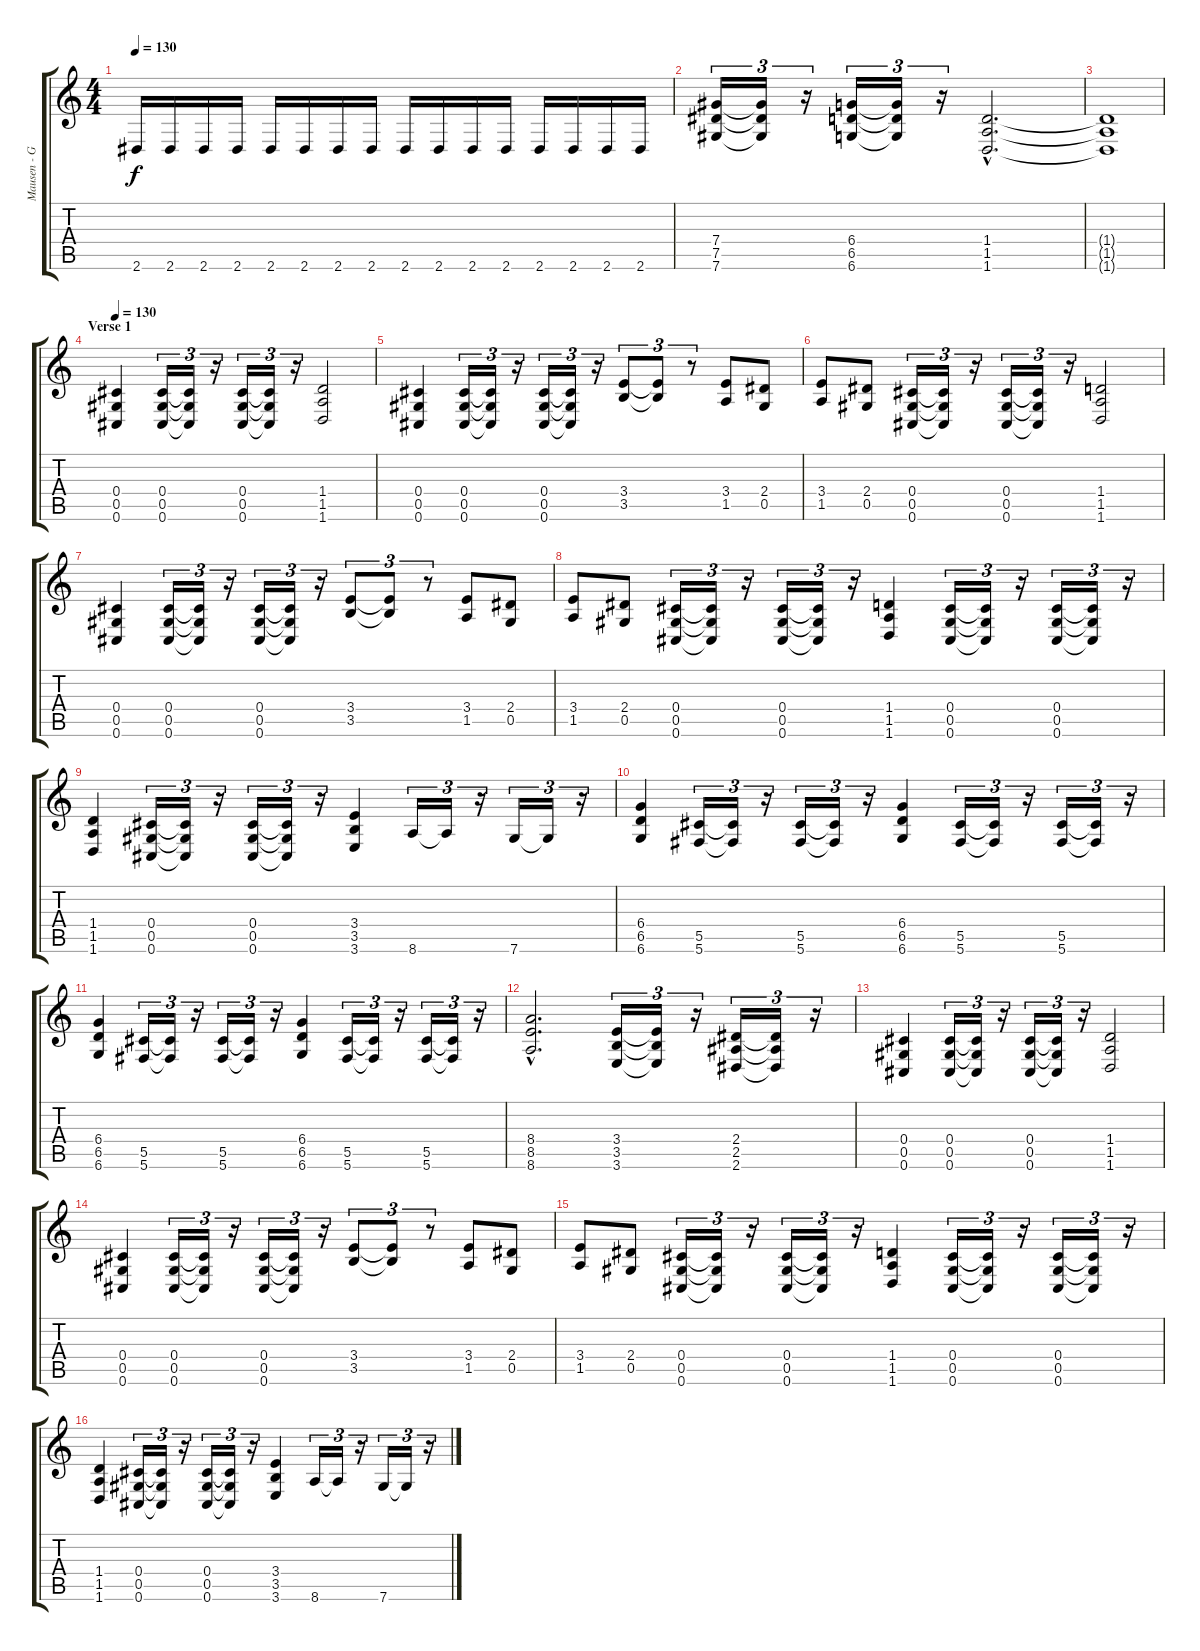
\track ("Mausen - Guitar" "Mausen - G") {instrument overdrivenguitar}
\staff {score tabs}
\tuning (Eb4 Bb3 Gb3 Db3 Ab2 Db2) {hide}
\ts (4 4)
\tempo 130
\clef g2
\ks c
2.6.16{dy f} 2.6.16 2.6.16 2.6.16 2.6.16 2.6.16 2.6.16 2.6.16 2.6.16 2.6.16 2.6.16 2.6.16 2.6.16 2.6.16 2.6.16 2.6.16 |
(7.4 7.5 7.6).16{tu (3 2)} (7.4{t} 7.5{t} 7.6{t}).16{tu (3 2)} r.16{tu (3 2)} (6.4 6.5 6.6).16{tu (3 2)} (6.4{t} 6.5{t} 6.6{t}).16{tu (3 2)} r.16{tu (3 2)} (1.4{hac} 1.5{hac} 1.6{hac}).2{d} |
(1.4{t} 1.5{t} 1.6{t}).1 |
\section ("" "Verse 1")
\tempo 130
(0.4 0.5 0.6).4{volume 12 balance 12 instrument overdrivenguitar} (0.4 0.5 0.6).16{tu (3 2)} (0.4{t} 0.5{t} 0.6{t}).16{tu (3 2)} r.16{tu (3 2)} (0.4 0.5 0.6).16{tu (3 2)} (0.4{t} 0.5{t} 0.6{t}).16{tu (3 2)} r.16{tu (3 2)} (1.4 1.5 1.6).2 |
(0.4 0.5 0.6).4 (0.4 0.5 0.6).16{tu (3 2)} (0.4{t} 0.5{t} 0.6{t}).16{tu (3 2)} r.16{tu (3 2)} (0.4 0.5 0.6).16{tu (3 2)} (0.4{t} 0.5{t} 0.6{t}).16{tu (3 2)} r.16{tu (3 2)} (3.4 3.5).8{tu (3 2)} (3.4{t} 3.5{t}).8{tu (3 2)} r.8{tu (3 2)} (3.4 1.5).8 (2.4 0.5).8 |
(3.4 1.5).8 (2.4 0.5).8 (0.4 0.5 0.6).16{tu (3 2)} (0.4{t} 0.5{t} 0.6{t}).16{tu (3 2)} r.16{tu (3 2)} (0.4 0.5 0.6).16{tu (3 2)} (0.4{t} 0.5{t} 0.6{t}).16{tu (3 2)} r.16{tu (3 2)} (1.4 1.5 1.6).2 |
(0.4 0.5 0.6).4 (0.4 0.5 0.6).16{tu (3 2)} (0.4{t} 0.5{t} 0.6{t}).16{tu (3 2)} r.16{tu (3 2)} (0.4 0.5 0.6).16{tu (3 2)} (0.4{t} 0.5{t} 0.6{t}).16{tu (3 2)} r.16{tu (3 2)} (3.4 3.5).8{tu (3 2)} (3.4{t} 3.5{t}).8{tu (3 2)} r.8{tu (3 2)} (3.4 1.5).8 (2.4 0.5).8 |
(3.4 1.5).8 (2.4 0.5).8 (0.4 0.5 0.6).16{tu (3 2)} (0.4{t} 0.5{t} 0.6{t}).16{tu (3 2)} r.16{tu (3 2)} (0.4 0.5 0.6).16{tu (3 2)} (0.4{t} 0.5{t} 0.6{t}).16{tu (3 2)} r.16{tu (3 2)} (1.4 1.5 1.6).4 (0.4 0.5 0.6).16{tu (3 2)} (0.4{t} 0.5{t} 0.6{t}).16{tu (3 2)} r.16{tu (3 2)} (0.4 0.5 0.6).16{tu (3 2)} (0.4{t} 0.5{t} 0.6{t}).16{tu (3 2)} r.16{tu (3 2)} |
(1.4 1.5 1.6).4 (0.4 0.5 0.6).16{tu (3 2)} (0.4{t} 0.5{t} 0.6{t}).16{tu (3 2)} r.16{tu (3 2)} (0.4 0.5 0.6).16{tu (3 2)} (0.4{t} 0.5{t} 0.6{t}).16{tu (3 2)} r.16{tu (3 2)} (3.4 3.5 3.6).4 8.6.16{tu (3 2)} 8.6{t}.16{tu (3 2)} r.16{tu (3 2)} 7.6.16{tu (3 2)} 7.6{t}.16{tu (3 2)} r.16{tu (3 2)} |
(6.4 6.5 6.6).4 (5.5 5.6).16{tu (3 2)} (5.5{t} 5.6{t}).16{tu (3 2)} r.16{tu (3 2)} (5.5 5.6).16{tu (3 2)} (5.5{t} 5.6{t}).16{tu (3 2)} r.16{tu (3 2)} (6.4 6.5 6.6).4 (5.5 5.6).16{tu (3 2)} (5.5{t} 5.6{t}).16{tu (3 2)} r.16{tu (3 2)} (5.5 5.6).16{tu (3 2)} (5.5{t} 5.6{t}).16{tu (3 2)} r.16{tu (3 2)} |
(6.4 6.5 6.6).4 (5.5 5.6).16{tu (3 2)} (5.5{t} 5.6{t}).16{tu (3 2)} r.16{tu (3 2)} (5.5 5.6).16{tu (3 2)} (5.5{t} 5.6{t}).16{tu (3 2)} r.16{tu (3 2)} (6.4 6.5 6.6).4 (5.5 5.6).16{tu (3 2)} (5.5{t} 5.6{t}).16{tu (3 2)} r.16{tu (3 2)} (5.5 5.6).16{tu (3 2)} (5.5{t} 5.6{t}).16{tu (3 2)} r.16{tu (3 2)} |
(8.4{hac} 8.5{hac} 8.6{hac}).2{d} (3.4 3.5 3.6).16{tu (3 2)} (3.4{t} 3.5{t} 3.6{t}).16{tu (3 2)} r.16{tu (3 2)} (2.4 2.5 2.6).16{tu (3 2)} (2.4{t} 2.5{t} 2.6{t}).16{tu (3 2)} r.16{tu (3 2)} |
(0.4 0.5 0.6).4 (0.4 0.5 0.6).16{tu (3 2)} (0.4{t} 0.5{t} 0.6{t}).16{tu (3 2)} r.16{tu (3 2)} (0.4 0.5 0.6).16{tu (3 2)} (0.4{t} 0.5{t} 0.6{t}).16{tu (3 2)} r.16{tu (3 2)} (1.4 1.5 1.6).2 |
(0.4 0.5 0.6).4 (0.4 0.5 0.6).16{tu (3 2)} (0.4{t} 0.5{t} 0.6{t}).16{tu (3 2)} r.16{tu (3 2)} (0.4 0.5 0.6).16{tu (3 2)} (0.4{t} 0.5{t} 0.6{t}).16{tu (3 2)} r.16{tu (3 2)} (3.4 3.5).8{tu (3 2)} (3.4{t} 3.5{t}).8{tu (3 2)} r.8{tu (3 2)} (3.4 1.5).8 (2.4 0.5).8 |
(3.4 1.5).8 (2.4 0.5).8 (0.4 0.5 0.6).16{tu (3 2)} (0.4{t} 0.5{t} 0.6{t}).16{tu (3 2)} r.16{tu (3 2)} (0.4 0.5 0.6).16{tu (3 2)} (0.4{t} 0.5{t} 0.6{t}).16{tu (3 2)} r.16{tu (3 2)} (1.4 1.5 1.6).4 (0.4 0.5 0.6).16{tu (3 2)} (0.4{t} 0.5{t} 0.6{t}).16{tu (3 2)} r.16{tu (3 2)} (0.4 0.5 0.6).16{tu (3 2)} (0.4{t} 0.5{t} 0.6{t}).16{tu (3 2)} r.16{tu (3 2)} |
(1.4 1.5 1.6).4 (0.4 0.5 0.6).16{tu (3 2)} (0.4{t} 0.5{t} 0.6{t}).16{tu (3 2)} r.16{tu (3 2)} (0.4 0.5 0.6).16{tu (3 2)} (0.4{t} 0.5{t} 0.6{t}).16{tu (3 2)} r.16{tu (3 2)} (3.4 3.5 3.6).4 8.6.16{tu (3 2)} 8.6{t}.16{tu (3 2)} r.16{tu (3 2)} 7.6.16{tu (3 2)} 7.6{t}.16{tu (3 2)} r.16{tu (3 2)}
